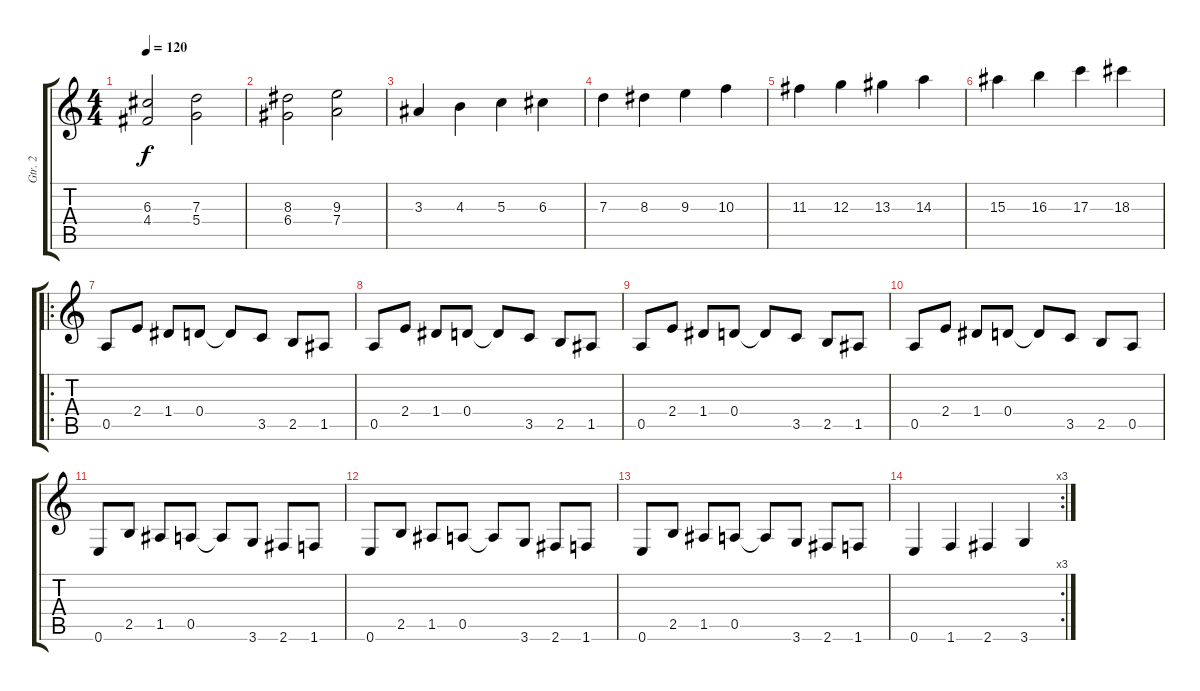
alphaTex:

\track ("Gtr. 2" "Gtr. 2") {instrument overdrivenguitar}
\staff {score tabs}
\tuning (E4 B3 G3 D3 A2 E2) {hide}
\ts (4 4)
\tempo 120
\clef g2
\ks c
(6.3 4.4).2{dy f} (7.3 5.4).2 |
(8.3 6.4).2 (9.3 7.4).2 |
3.3.4 4.3.4 5.3.4 6.3.4 |
7.3.4 8.3.4 9.3.4 10.3.4 |
11.3.4 12.3.4 13.3.4 14.3.4 |
15.3.4 16.3.4 17.3.4 18.3.4 |
\ro
0.5.8 2.4.8 1.4.8 0.4.8 0.4{t}.8 3.5.8 2.5.8 1.5.8 |
0.5.8 2.4.8 1.4.8 0.4.8 0.4{t}.8 3.5.8 2.5.8 1.5.8 |
0.5.8 2.4.8 1.4.8 0.4.8 0.4{t}.8 3.5.8 2.5.8 1.5.8 |
0.5.8 2.4.8 1.4.8 0.4.8 0.4{t}.8 3.5.8 2.5.8 0.5.8 |
0.6.8 2.5.8 1.5.8 0.5.8 0.5{t}.8 3.6.8 2.6.8 1.6.8 |
0.6.8 2.5.8 1.5.8 0.5.8 0.5{t}.8 3.6.8 2.6.8 1.6.8 |
0.6.8 2.5.8 1.5.8 0.5.8 0.5{t}.8 3.6.8 2.6.8 1.6.8 |
\rc 3
0.6.4 1.6.4 2.6.4 3.6.4
